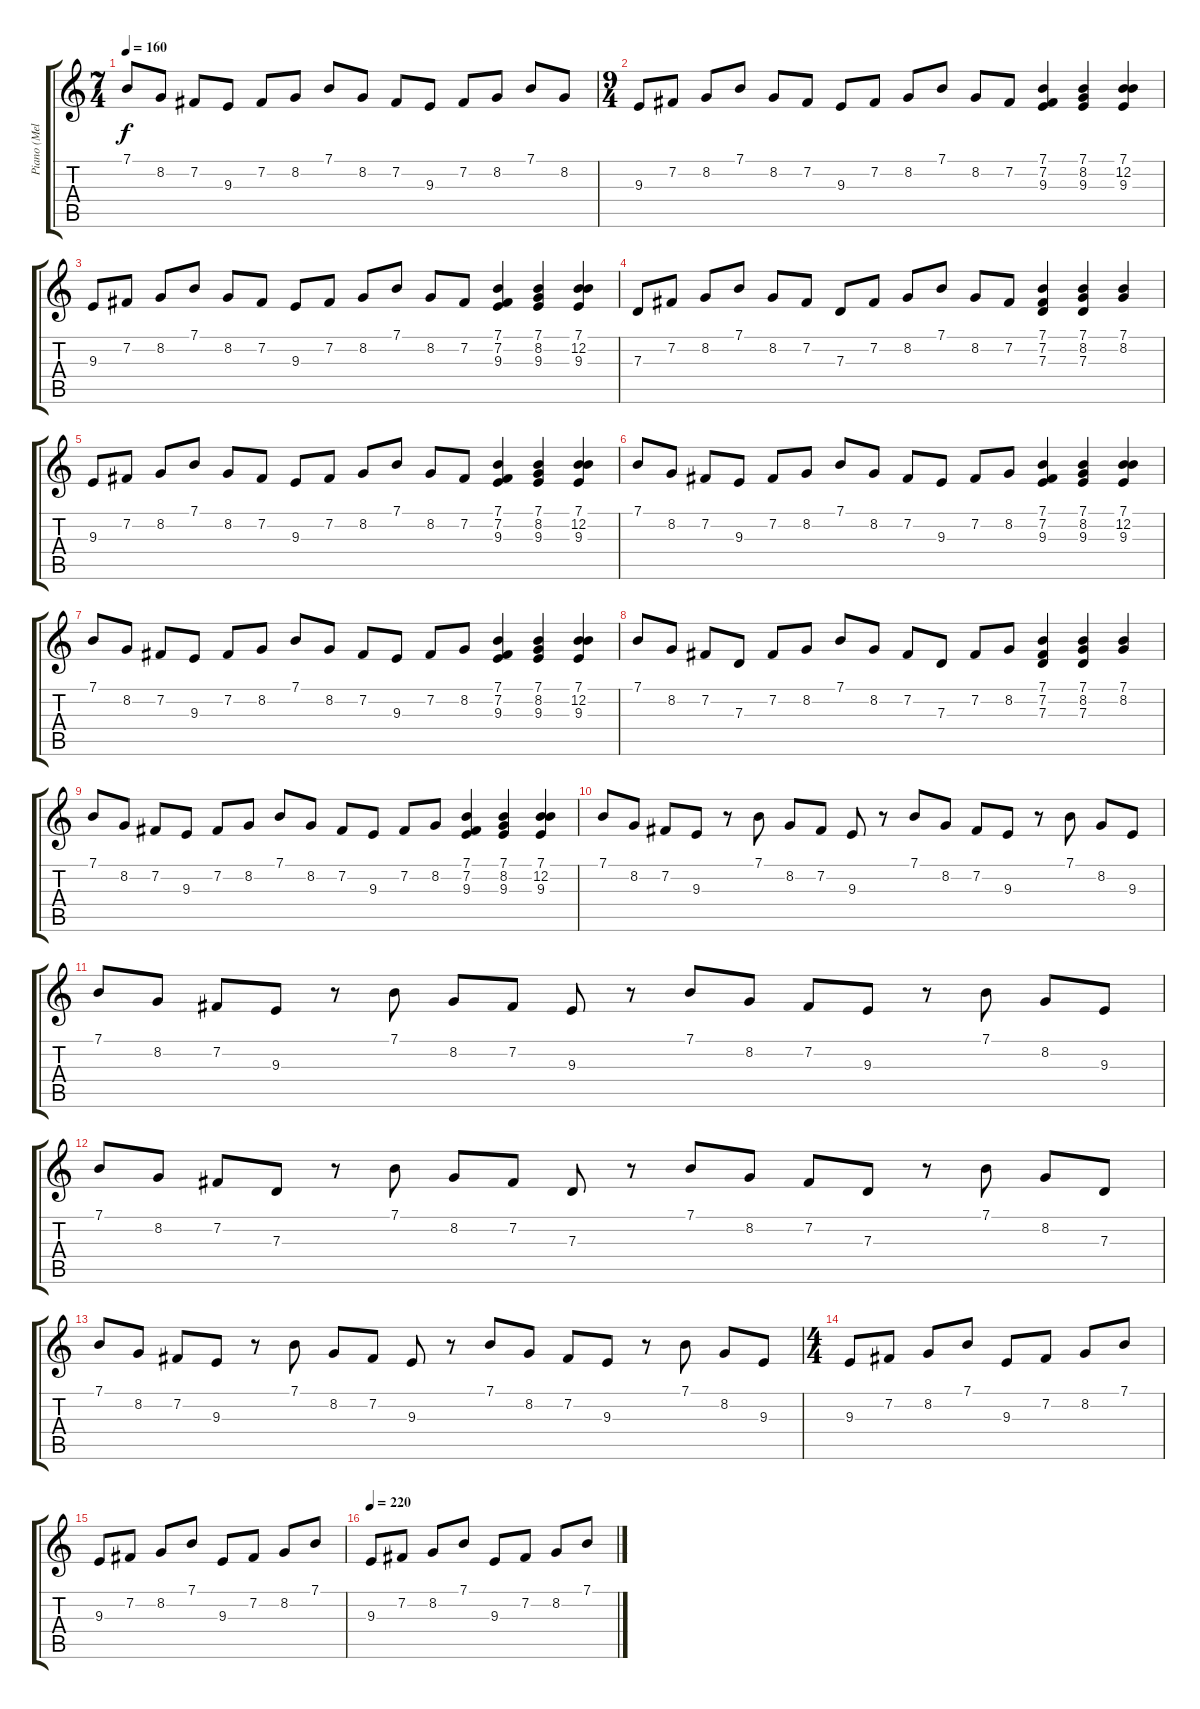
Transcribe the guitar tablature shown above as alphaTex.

\track ("Piano (Melody)" "Piano (Mel") {instrument acousticgrandpiano}
\staff {score tabs}
\tuning (E4 B3 G3 D3 A2 E2) {hide}
\ts (7 4)
\tempo 160
\clef g2
\ks c
7.1.8{dy f} 8.2.8 7.2.8 9.3.8 7.2.8 8.2.8 7.1.8 8.2.8 7.2.8 9.3.8 7.2.8 8.2.8 7.1.8 8.2.8 |
\ts (9 4)
9.3.8 7.2.8 8.2.8 7.1.8 8.2.8 7.2.8 9.3.8 7.2.8 8.2.8 7.1.8 8.2.8 7.2.8 (7.1 7.2 9.3).4 (7.1 8.2 9.3).4 (7.1 12.2 9.3).4 |
9.3.8 7.2.8 8.2.8 7.1.8 8.2.8 7.2.8 9.3.8 7.2.8 8.2.8 7.1.8 8.2.8 7.2.8 (7.1 7.2 9.3).4 (7.1 8.2 9.3).4 (7.1 12.2 9.3).4 |
7.3.8 7.2.8 8.2.8 7.1.8 8.2.8 7.2.8 7.3.8 7.2.8 8.2.8 7.1.8 8.2.8 7.2.8 (7.1 7.2 7.3).4 (7.1 8.2 7.3).4 (7.1 8.2).4 |
9.3.8 7.2.8 8.2.8 7.1.8 8.2.8 7.2.8 9.3.8 7.2.8 8.2.8 7.1.8 8.2.8 7.2.8 (7.1 7.2 9.3).4 (7.1 8.2 9.3).4 (7.1 12.2 9.3).4 |
7.1.8 8.2.8 7.2.8 9.3.8 7.2.8 8.2.8 7.1.8 8.2.8 7.2.8 9.3.8 7.2.8 8.2.8 (7.1 7.2 9.3).4 (7.1 8.2 9.3).4 (7.1 12.2 9.3).4 |
7.1.8 8.2.8 7.2.8 9.3.8 7.2.8 8.2.8 7.1.8 8.2.8 7.2.8 9.3.8 7.2.8 8.2.8 (7.1 7.2 9.3).4 (7.1 8.2 9.3).4 (7.1 12.2 9.3).4 |
7.1.8 8.2.8 7.2.8 7.3.8 7.2.8 8.2.8 7.1.8 8.2.8 7.2.8 7.3.8 7.2.8 8.2.8 (7.1 7.2 7.3).4 (7.1 8.2 7.3).4 (7.1 8.2).4 |
7.1.8 8.2.8 7.2.8 9.3.8 7.2.8 8.2.8 7.1.8 8.2.8 7.2.8 9.3.8 7.2.8 8.2.8 (7.1 7.2 9.3).4 (7.1 8.2 9.3).4 (7.1 12.2 9.3).4 |
7.1.8 8.2.8 7.2.8 9.3.8 r.8 7.1.8 8.2.8 7.2.8 9.3.8 r.8 7.1.8 8.2.8 7.2.8 9.3.8 r.8 7.1.8 8.2.8 9.3.8 |
7.1.8 8.2.8 7.2.8 9.3.8 r.8 7.1.8 8.2.8 7.2.8 9.3.8 r.8 7.1.8 8.2.8 7.2.8 9.3.8 r.8 7.1.8 8.2.8 9.3.8 |
7.1.8 8.2.8 7.2.8 7.3.8 r.8 7.1.8 8.2.8 7.2.8 7.3.8 r.8 7.1.8 8.2.8 7.2.8 7.3.8 r.8 7.1.8 8.2.8 7.3.8 |
7.1.8 8.2.8 7.2.8 9.3.8 r.8 7.1.8 8.2.8 7.2.8 9.3.8 r.8 7.1.8 8.2.8 7.2.8 9.3.8 r.8 7.1.8 8.2.8 9.3.8 |
\ts (4 4)
9.3.8 7.2.8 8.2.8 7.1.8 9.3.8 7.2.8 8.2.8 7.1.8 |
9.3.8 7.2.8 8.2.8 7.1.8 9.3.8 7.2.8 8.2.8 7.1.8 |
\tempo 220
9.3.8 7.2.8 8.2.8 7.1.8 9.3.8 7.2.8 8.2.8 7.1.8
